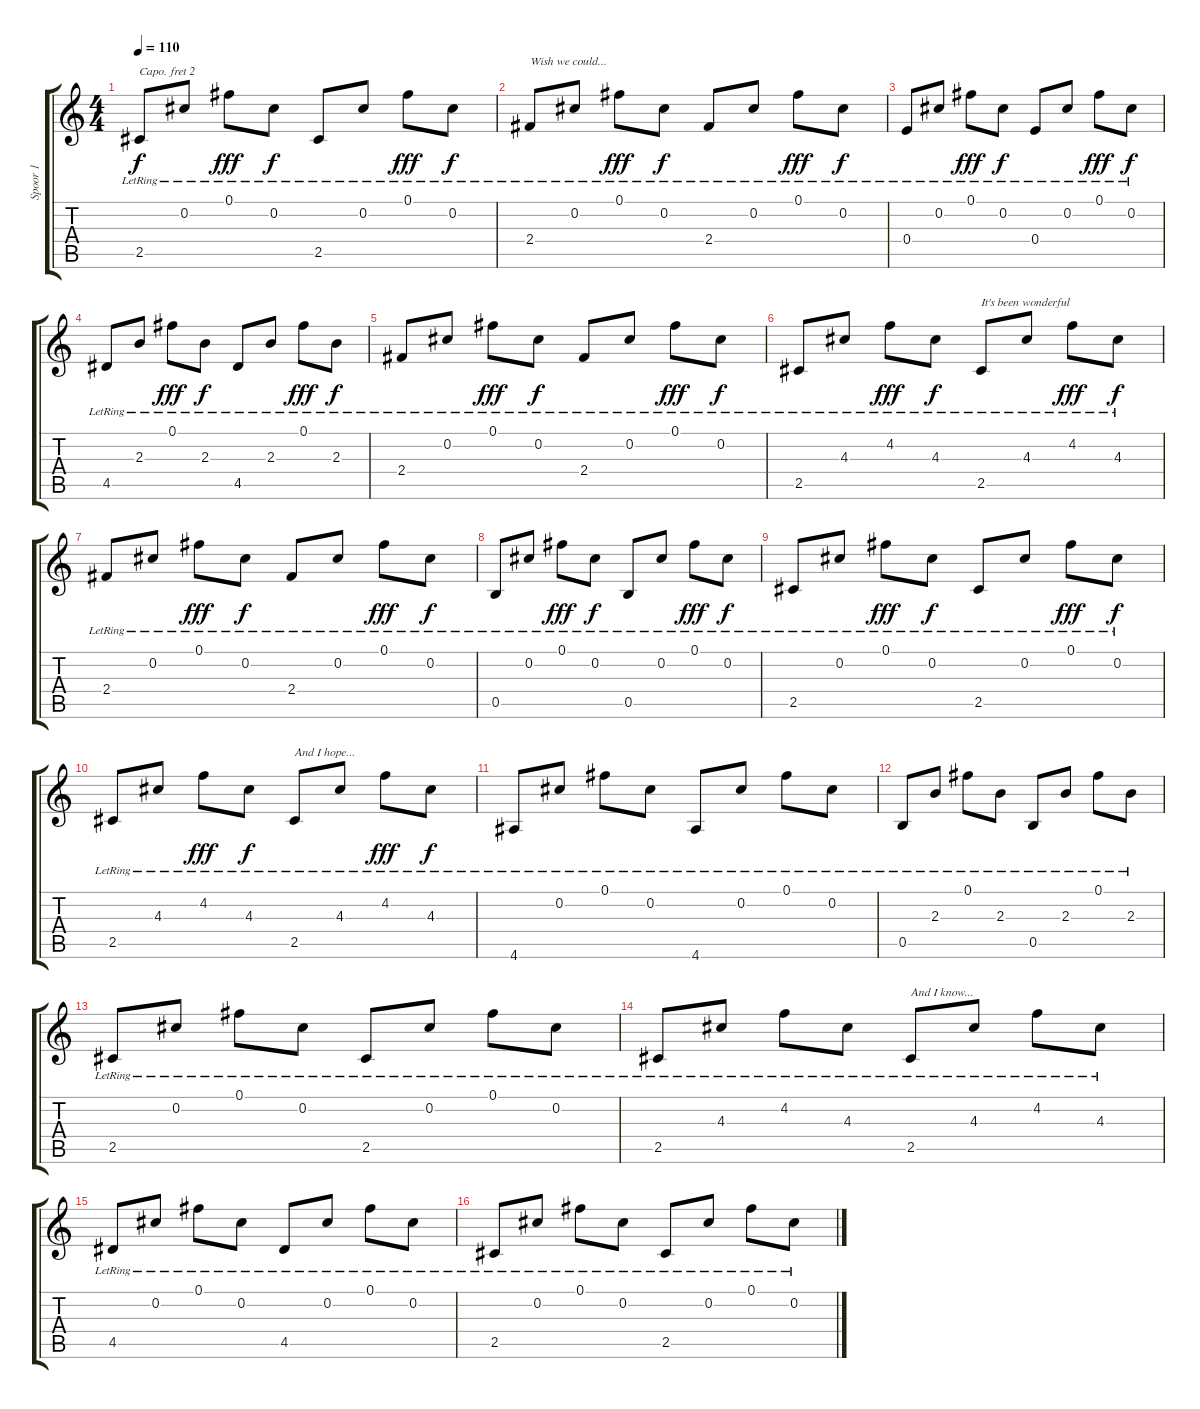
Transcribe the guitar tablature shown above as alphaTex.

\track ("Spoor 1" "Spoor 1") {instrument acousticguitarnylon}
\staff {score tabs}
\capo 2
\tuning (E4 B3 G3 D3 A2 E2) {hide}
\ts (4 4)
\tempo 110
\clef g2
\ks c
2.5{lr}.8{dy f} 0.2{lr}.8 0.1{lr}.8{dy fff} 0.2{lr}.8{dy f} 2.5{lr}.8 0.2{lr}.8 0.1{lr}.8{dy fff} 0.2{lr}.8{dy f} |
2.4{lr}.8{txt "Wish we could..."} 0.2{lr}.8 0.1{lr}.8{dy fff} 0.2{lr}.8{dy f} 2.4{lr}.8 0.2{lr}.8 0.1{lr}.8{dy fff} 0.2{lr}.8{dy f} |
0.4{lr}.8 0.2{lr}.8 0.1{lr}.8{dy fff} 0.2{lr}.8{dy f} 0.4{lr}.8 0.2{lr}.8 0.1{lr}.8{dy fff} 0.2{lr}.8{dy f} |
4.5{lr}.8 2.3{lr}.8 0.1{lr}.8{dy fff} 2.3{lr}.8{dy f} 4.5{lr}.8 2.3{lr}.8 0.1{lr}.8{dy fff} 2.3{lr}.8{dy f} |
2.4{lr}.8 0.2{lr}.8 0.1{lr}.8{dy fff} 0.2{lr}.8{dy f} 2.4{lr}.8 0.2{lr}.8 0.1{lr}.8{dy fff} 0.2{lr}.8{dy f} |
2.5{lr}.8 4.3{lr}.8 4.2{lr}.8{dy fff} 4.3{lr}.8{dy f} 2.5{lr}.8{txt "It's been wonderful"} 4.3{lr}.8 4.2{lr}.8{dy fff} 4.3{lr}.8{dy f} |
2.4{lr}.8 0.2{lr}.8 0.1{lr}.8{dy fff} 0.2{lr}.8{dy f} 2.4{lr}.8 0.2{lr}.8 0.1{lr}.8{dy fff} 0.2{lr}.8{dy f} |
0.5{lr}.8 0.2{lr}.8 0.1{lr}.8{dy fff} 0.2{lr}.8{dy f} 0.5{lr}.8 0.2{lr}.8 0.1{lr}.8{dy fff} 0.2{lr}.8{dy f} |
2.5{lr}.8 0.2{lr}.8 0.1{lr}.8{dy fff} 0.2{lr}.8{dy f} 2.5{lr}.8 0.2{lr}.8 0.1{lr}.8{dy fff} 0.2{lr}.8{dy f} |
2.5{lr}.8 4.3{lr}.8 4.2{lr}.8{dy fff} 4.3{lr}.8{dy f} 2.5{lr}.8{txt "And I hope..."} 4.3{lr}.8 4.2{lr}.8{dy fff} 4.3{lr}.8{dy f} |
4.6{lr}.8 0.2{lr}.8 0.1{lr}.8 0.2{lr}.8 4.6{lr}.8 0.2{lr}.8 0.1{lr}.8 0.2{lr}.8 |
0.5{lr}.8 2.3{lr}.8 0.1{lr}.8 2.3{lr}.8 0.5{lr}.8 2.3{lr}.8 0.1{lr}.8 2.3{lr}.8 |
2.5{lr}.8 0.2{lr}.8 0.1{lr}.8 0.2{lr}.8 2.5{lr}.8 0.2{lr}.8 0.1{lr}.8 0.2{lr}.8 |
2.5{lr}.8 4.3{lr}.8 4.2{lr}.8 4.3{lr}.8 2.5{lr}.8{txt "And I know..."} 4.3{lr}.8 4.2{lr}.8 4.3{lr}.8 |
4.5{lr}.8 0.2{lr}.8 0.1{lr}.8 0.2{lr}.8 4.5{lr}.8 0.2{lr}.8 0.1{lr}.8 0.2{lr}.8 |
2.5{lr}.8 0.2{lr}.8 0.1{lr}.8 0.2{lr}.8 2.5{lr}.8 0.2{lr}.8 0.1{lr}.8 0.2{lr}.8
